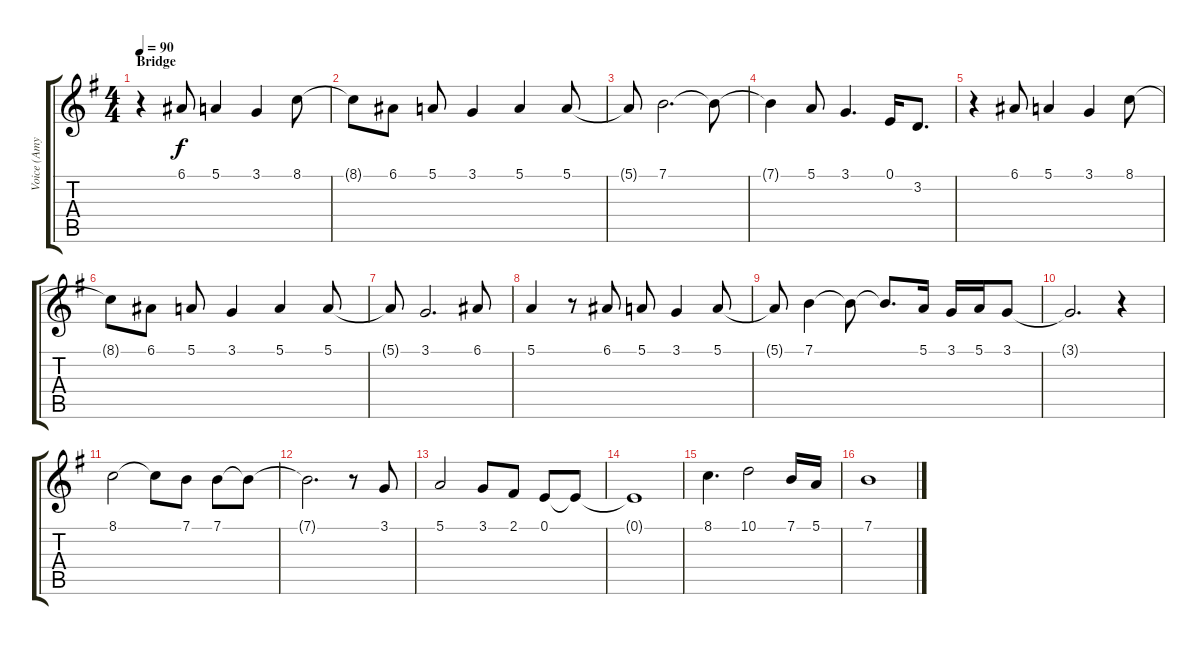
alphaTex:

\track ("Voice (Amy Lee)" "Voice (Amy") {instrument violin}
\staff {score tabs}
\tuning (E4 B3 G3 D3 A2 E2) {hide}
\ts (4 4)
\section ("" "Bridge")
\tempo 90
\clef g2
\ks g
r.4{dy f} 6.1.8 5.1.4 3.1.4 8.1.8 |
8.1{t}.8 6.1.8 5.1.8 3.1.4 5.1.4 5.1.8 |
5.1{t}.8 7.1.2{d} 7.1{t}.8 |
7.1{t}.4 5.1.8 3.1.4{d} 0.1.16 3.2.8{d} |
r.4 6.1.8 5.1.4 3.1.4 8.1.8 |
8.1{t}.8 6.1.8 5.1.8 3.1.4 5.1.4 5.1.8 |
5.1{t}.8 3.1.2{d} 6.1.8 |
5.1.4 r.8 6.1.8 5.1.8 3.1.4 5.1.8 |
5.1{t}.8 7.1.4 7.1{t}.8 7.1{t}.8{d} 5.1.16 3.1.16 5.1.16 3.1.8 |
3.1{t}.2{d} r.4 |
8.1.2 8.1{t}.8 7.1.8 7.1.8 7.1{t}.8 |
7.1{t}.2{d} r.8 3.1.8 |
5.1.2 3.1.8 2.1.8 0.1.8 0.1{t}.8 |
0.1{t}.1 |
8.1.4{d} 10.1.2 7.1.16 5.1.16 |
7.1.1
